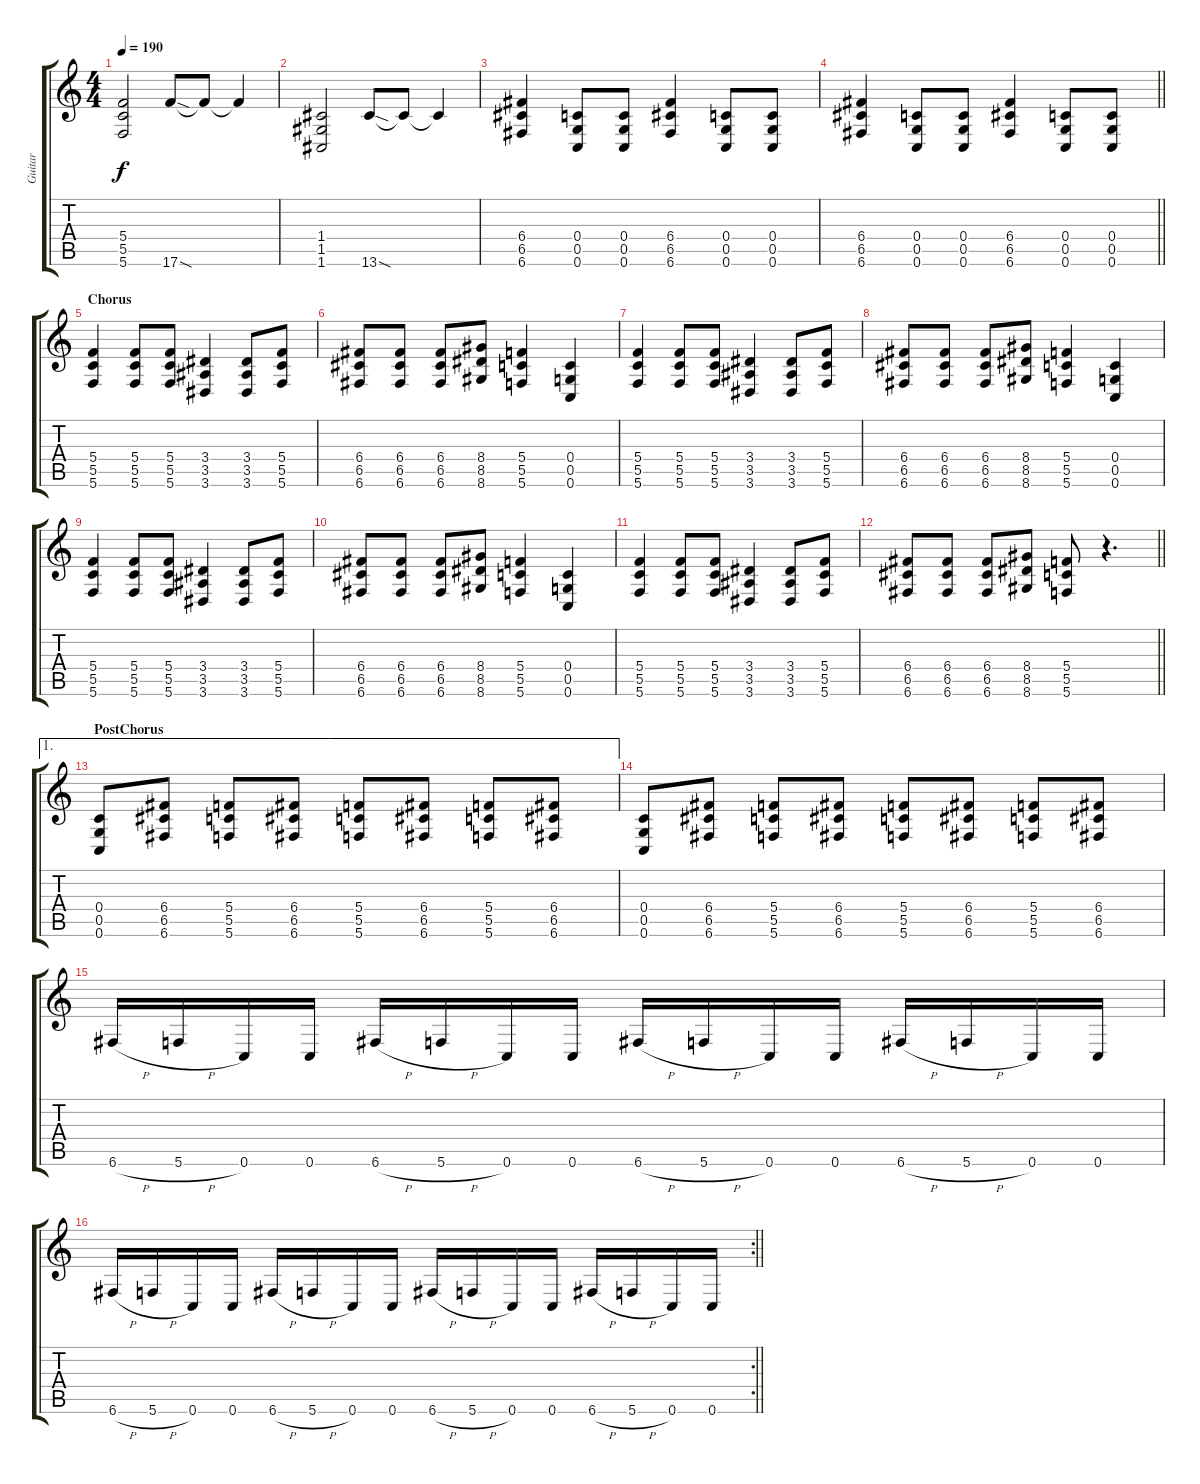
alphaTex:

\track ("Guitar" "Guitar") {instrument distortionguitar}
\staff {score tabs}
\tuning (D4 A3 F3 C3 G2 C2) {hide}
\ts (4 4)
\tempo 190
\clef g2
\ks c
(5.4 5.5 5.6).2{dy f} 17.6{sod}.8 17.6{t}.8 17.6{t}.4 |
(1.4 1.5 1.6).2 13.6{sod}.8 13.6{t}.8 13.6{t}.4 |
(6.4 6.5 6.6).4 (0.4 0.5 0.6).8 (0.4 0.5 0.6).8 (6.4 6.5 6.6).4 (0.4 0.5 0.6).8 (0.4 0.5 0.6).8 |
\barLineRight lightlight
(6.4 6.5 6.6).4 (0.4 0.5 0.6).8 (0.4 0.5 0.6).8 (6.4 6.5 6.6).4 (0.4 0.5 0.6).8 (0.4 0.5 0.6).8 |
\section ("" "Chorus")
(5.4 5.5 5.6).4 (5.4 5.5 5.6).8 (5.4 5.5 5.6).8 (3.4 3.5 3.6).4 (3.4 3.5 3.6).8 (5.4 5.5 5.6).8 |
(6.4 6.5 6.6).8 (6.4 6.5 6.6).8 (6.4 6.5 6.6).8 (8.4 8.5 8.6).8 (5.4 5.5 5.6).4 (0.4 0.5 0.6).4 |
(5.4 5.5 5.6).4 (5.4 5.5 5.6).8 (5.4 5.5 5.6).8 (3.4 3.5 3.6).4 (3.4 3.5 3.6).8 (5.4 5.5 5.6).8 |
(6.4 6.5 6.6).8 (6.4 6.5 6.6).8 (6.4 6.5 6.6).8 (8.4 8.5 8.6).8 (5.4 5.5 5.6).4 (0.4 0.5 0.6).4 |
(5.4 5.5 5.6).4 (5.4 5.5 5.6).8 (5.4 5.5 5.6).8 (3.4 3.5 3.6).4 (3.4 3.5 3.6).8 (5.4 5.5 5.6).8 |
(6.4 6.5 6.6).8 (6.4 6.5 6.6).8 (6.4 6.5 6.6).8 (8.4 8.5 8.6).8 (5.4 5.5 5.6).4 (0.4 0.5 0.6).4 |
(5.4 5.5 5.6).4 (5.4 5.5 5.6).8 (5.4 5.5 5.6).8 (3.4 3.5 3.6).4 (3.4 3.5 3.6).8 (5.4 5.5 5.6).8 |
\barLineRight lightlight
(6.4 6.5 6.6).8 (6.4 6.5 6.6).8 (6.4 6.5 6.6).8 (8.4 8.5 8.6).8 (5.4 5.5 5.6).8 r.4{d} |
\ae 1
\section ("" "PostChorus")
(0.4 0.5 0.6).8 (6.4 6.5 6.6).8 (5.4 5.5 5.6).8 (6.4 6.5 6.6).8 (5.4 5.5 5.6).8 (6.4 6.5 6.6).8 (5.4 5.5 5.6).8 (6.4 6.5 6.6).8 |
(0.4 0.5 0.6).8 (6.4 6.5 6.6).8 (5.4 5.5 5.6).8 (6.4 6.5 6.6).8 (5.4 5.5 5.6).8 (6.4 6.5 6.6).8 (5.4 5.5 5.6).8 (6.4 6.5 6.6).8 |
6.6{h}.16 5.6{h}.16 0.6.16 0.6.16 6.6{h}.16 5.6{h}.16 0.6.16 0.6.16 6.6{h}.16 5.6{h}.16 0.6.16 0.6.16 6.6{h}.16 5.6{h}.16 0.6.16 0.6.16 |
\rc 2
\barLineRight lightlight
6.6{h}.16 5.6{h}.16 0.6.16 0.6.16 6.6{h}.16 5.6{h}.16 0.6.16 0.6.16 6.6{h}.16 5.6{h}.16 0.6.16 0.6.16 6.6{h}.16 5.6{h}.16 0.6.16 0.6.16
